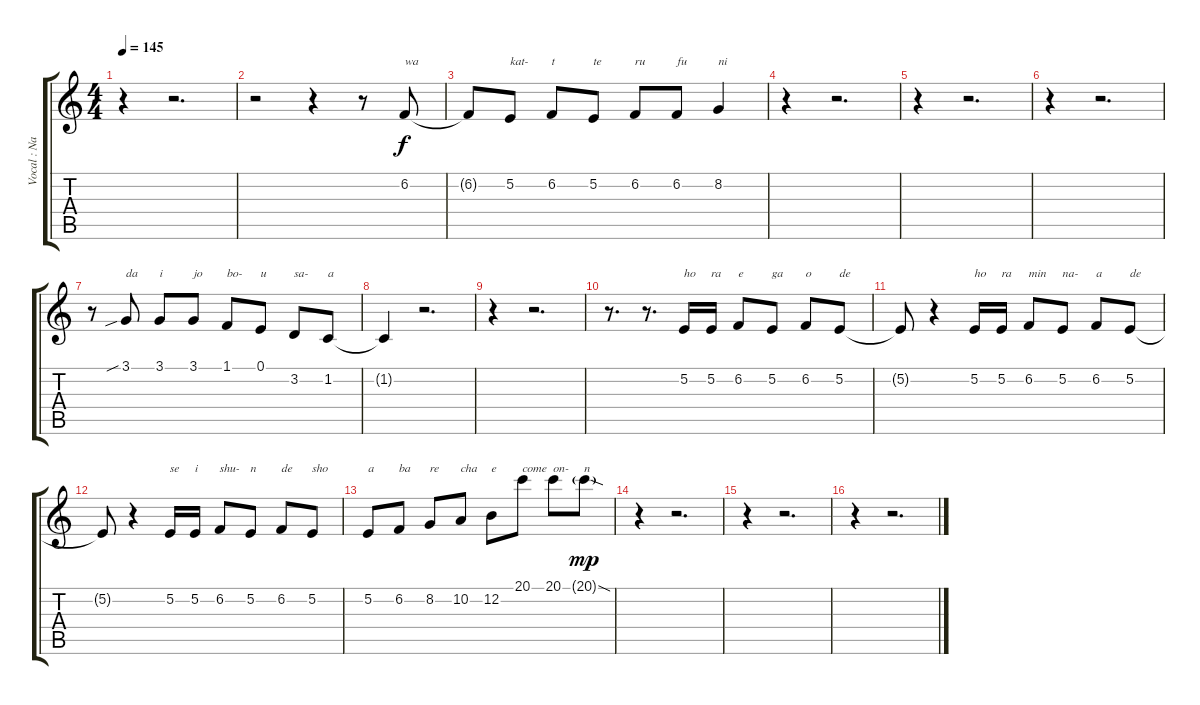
\track ("Vocal : Nakano Azusa " "Vocal : Na") {instrument flute}
\staff {score tabs}
\tuning (E4 B3 G3 D3 A2 E2) {hide}
\ts (4 4)
\tempo 145
\clef g2
\ks c
r.4{dy f} r.2{d} |
r.2 r.4 r.8 6.2.8{txt "wa"} |
6.2{t}.8 5.2.8{txt "kat-"} 6.2.8{txt "t"} 5.2.8{txt "te"} 6.2.8{txt "ru"} 6.2.8{txt "fu"} 8.2.4{txt "ni"} |
r.4 r.2{d} |
r.4 r.2{d} |
r.4 r.2{d} |
r.8 3.1{sib}.8{txt "da"} 3.1.8{txt "i"} 3.1.8{txt "jo"} 1.1.8{txt "bo-"} 0.1.8{txt "u"} 3.2.8{txt "sa-"} 1.2.8{txt "a"} |
1.2{t}.4 r.2{d} |
r.4 r.2{d} |
r.8{d} r.8{d} 5.2.16{txt "ho"} 5.2.16{txt "ra"} 6.2.8{txt "e"} 5.2.8{txt "ga"} 6.2.8{txt "o"} 5.2.8{txt "de"} |
5.2{t}.8 r.4 5.2.16{txt "ho"} 5.2.16{txt "ra"} 6.2.8{txt "min"} 5.2.8{txt "na-"} 6.2.8{txt "a"} 5.2.8{txt "de"} |
5.2{t}.8 r.4 5.2.16{txt "se"} 5.2.16{txt "i"} 6.2.8{txt "shu-"} 5.2.8{txt "n"} 6.2.8{txt "de"} 5.2.8{txt "sho"} |
5.2.8{txt "a"} 6.2.8{txt "ba"} 8.2.8{txt "re"} 10.2.8{txt "cha"} 12.2.8{txt "e"} 20.1.8{txt "come"} 20.1.8{txt "on-"} 20.1{sod g}.8{txt "n" dy mp} |
r.4 r.2{d} |
r.4 r.2{d} |
r.4 r.2{d}
